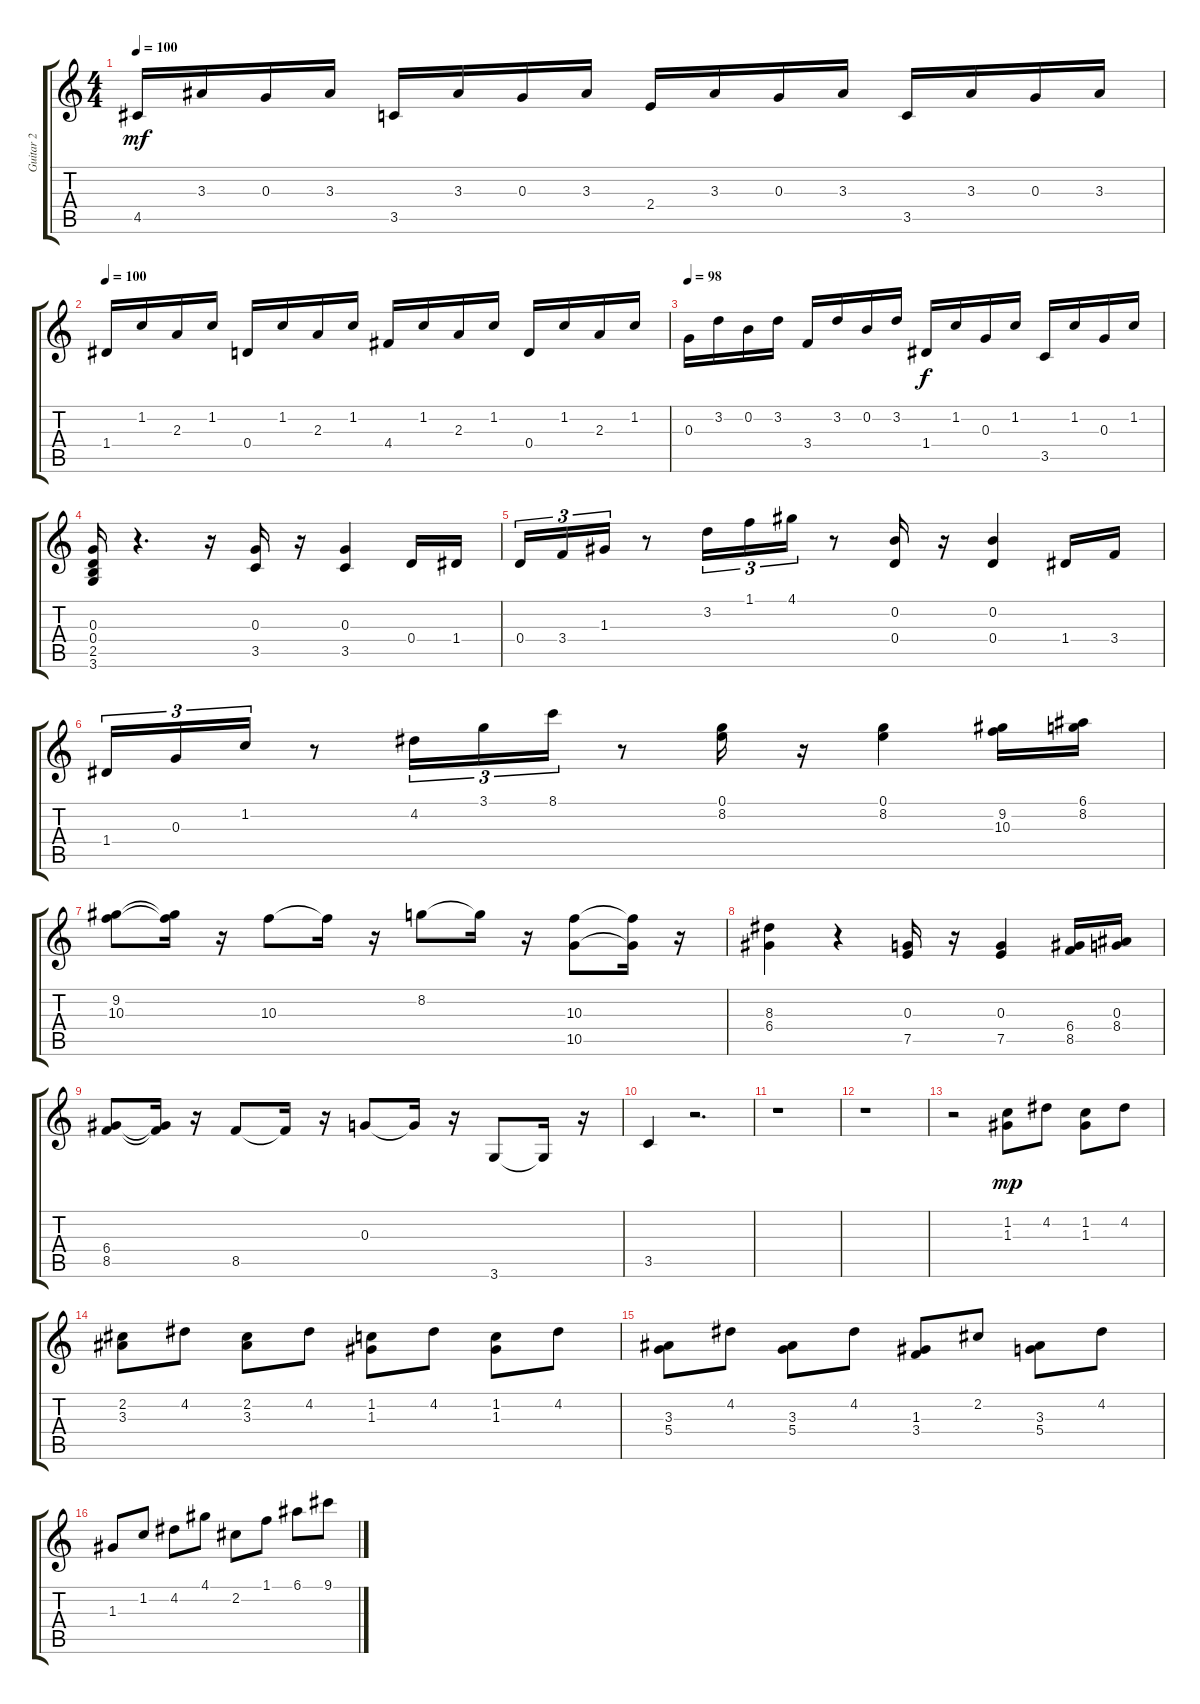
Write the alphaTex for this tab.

\track ("Guitar 2" "Guitar 2") {instrument acousticguitarnylon}
\staff {score tabs}
\tuning (E4 B3 G3 D3 A2 E2) {hide}
\ts (4 4)
\tempo 100
\clef g2
\ks c
4.5.16{dy mf} 3.3.16 0.3.16 3.3.16 3.5.16 3.3.16 0.3.16 3.3.16 2.4.16 3.3.16 0.3.16 3.3.16 3.5.16 3.3.16 0.3.16 3.3.16 |
\tempo 100
1.4.16 1.2.16 2.3.16 1.2.16 0.4.16 1.2.16 2.3.16 1.2.16 4.4.16 1.2.16 2.3.16 1.2.16 0.4.16 1.2.16 2.3.16 1.2.16 |
\tempo 98
0.3.16 3.2.16 0.2.16 3.2.16 3.4.16 3.2.16 0.2.16 3.2.16 1.4.16{dy f} 1.2.16 0.3.16 1.2.16 3.5.16 1.2.16 0.3.16 1.2.16 |
(0.3 0.4 2.5 3.6).16 r.4{d} r.16 (0.3 3.5).16 r.16 (0.3 3.5).4 0.4.16 1.4.16 |
0.4.16{tu (3 2)} 3.4.16{tu (3 2)} 1.3.16{tu (3 2)} r.8 3.2.16{tu (3 2)} 1.1.16{tu (3 2)} 4.1.16{tu (3 2)} r.8 (0.2 0.4).16 r.16 (0.2 0.4).4 1.4.16 3.4.16 |
1.4.16{tu (3 2)} 0.3.16{tu (3 2)} 1.2.16{tu (3 2)} r.8 4.2.16{tu (3 2)} 3.1.16{tu (3 2)} 8.1.16{tu (3 2)} r.8 (0.1 8.2).16 r.16 (0.1 8.2).4 (9.2 10.3).16 (6.1 8.2).16 |
(9.2 10.3).8 (9.2{t} 10.3{t}).16 r.16 10.3.8 10.3{t}.16 r.16 8.2.8 8.2{t}.16 r.16 (10.3 10.5).8 (10.3{t} 10.5{t}).16 r.16 |
(8.3 6.4).4 r.4 (0.3 7.5).16 r.16 (0.3 7.5).4 (6.4 8.5).16 (0.3 8.4).16 |
(6.4 8.5).8 (6.4{t} 8.5{t}).16 r.16 8.5.8 8.5{t}.16 r.16 0.3.8 0.3{t}.16 r.16 3.6.8 3.6{t}.16 r.16 |
3.5.4 r.2{d} |
r.1 |
r.1 |
r.2 (1.2 1.3).8{dy mp} 4.2.8 (1.2 1.3).8 4.2.8 |
(2.2 3.3).8 4.2.8 (2.2 3.3).8 4.2.8 (1.2 1.3).8 4.2.8 (1.2 1.3).8 4.2.8 |
(3.3 5.4).8 4.2.8 (3.3 5.4).8 4.2.8 (1.3 3.4).8 2.2.8 (3.3 5.4).8 4.2.8 |
1.3.8 1.2.8 4.2.8 4.1.8 2.2.8 1.1.8 6.1.8 9.1.8
